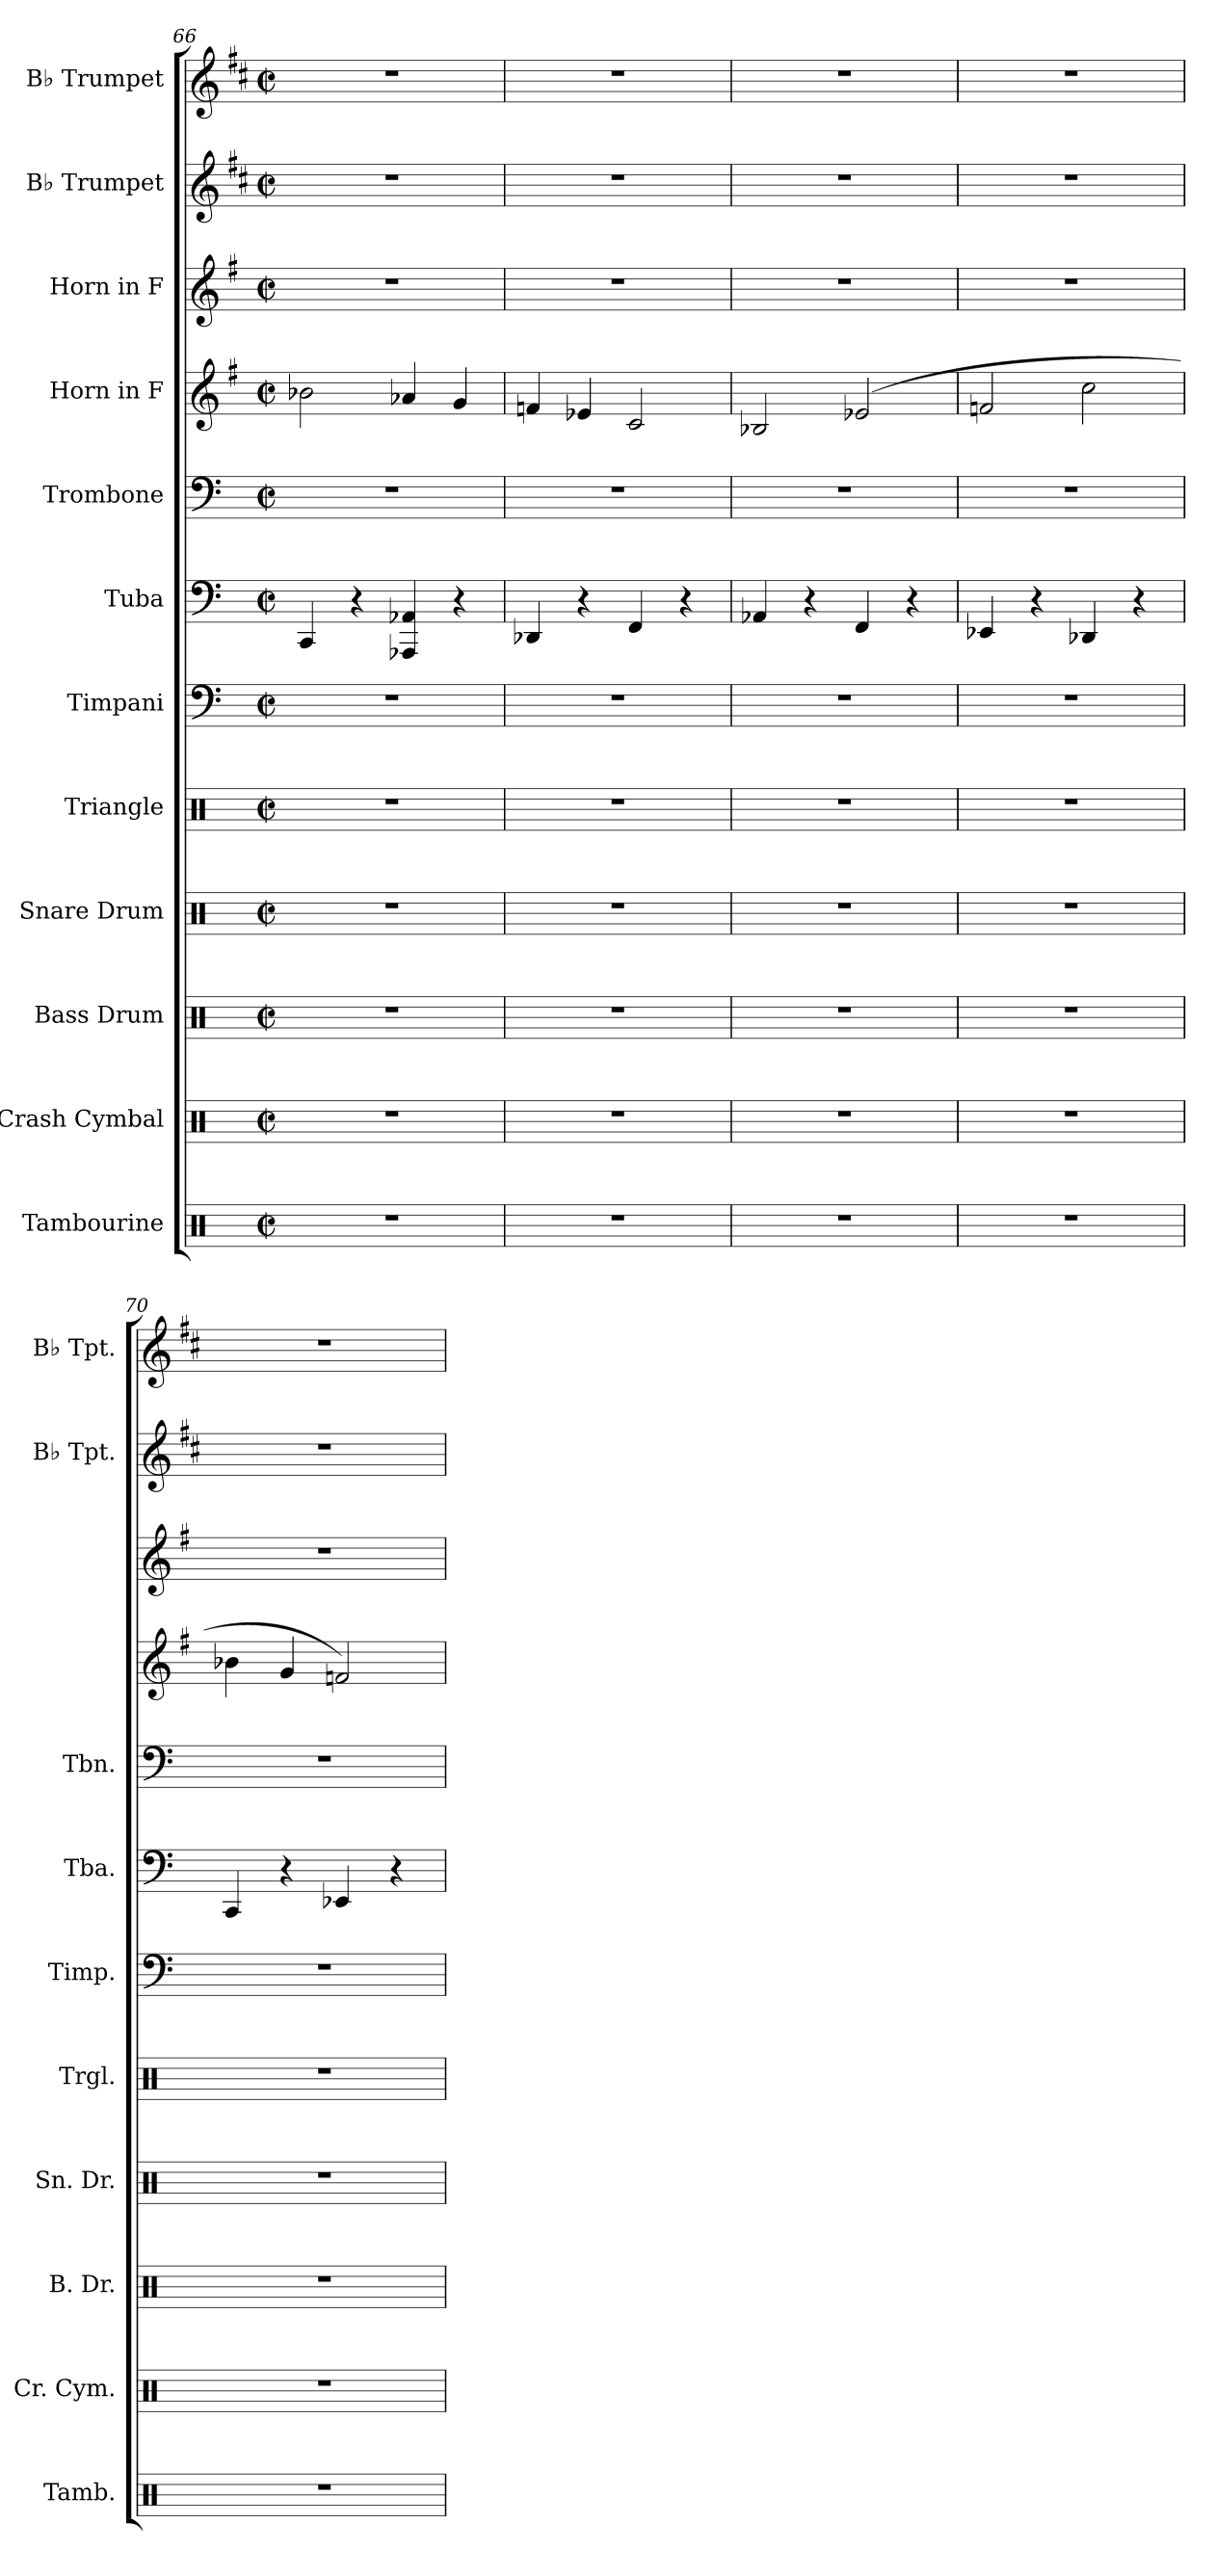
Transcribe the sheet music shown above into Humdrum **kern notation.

**kern	**kern	**kern	**kern	**kern	**kern	**kern	**kern	**kern	**kern	**kern	**kern
*part12	*part11	*part10	*part9	*part8	*part7	*part6	*part5	*part4	*part3	*part2	*part1
*staff12	*staff11	*staff10	*staff9	*staff8	*staff7	*staff6	*staff5	*staff4	*staff3	*staff2	*staff1
*I"Tambourine	*I"Crash Cymbal	*I"Bass Drum	*I"Snare Drum	*I"Triangle	*I"Timpani	*I"Tuba	*I"Trombone	*I"Horn in F	*I"Horn in F	*I"B♭ Trumpet	*I"B♭ Trumpet
*I'Tamb.	*I'Cr. Cym.	*I'B. Dr.	*I'Sn. Dr.	*I'Trgl.	*I'Timp.	*I'Tba.	*I'Tbn.	*	*	*I'B♭ Tpt.	*I'B♭ Tpt.
*clefX	*clefX	*clefX	*clefX	*clefX	*clefF4	*clefF4	*clefF4	*clefG2	*clefG2	*clefG2	*clefG2
*	*	*	*	*	*	*	*	*ITrd4c7	*ITrd4c7	*ITrd1c2	*ITrd1c2
*k[]	*k[]	*k[]	*k[]	*k[]	*k[]	*k[]	*k[]	*k[]	*k[]	*k[]	*k[]
*M2/2	*M2/2	*M2/2	*M2/2	*M2/2	*M2/2	*M2/2	*M2/2	*M2/2	*M2/2	*M2/2	*M2/2
*met(c|)	*met(c|)	*met(c|)	*met(c|)	*met(c|)	*met(c|)	*met(c|)	*met(c|)	*met(c|)	*met(c|)	*met(c|)	*met(c|)
=66	=66	=66	=66	=66	=66	=66	=66	=66	=66	=66	=66
1r	1r	1r	1r	1r	1r	4CC/	1r	2e-X\	1r	1r	1r
.	.	.	.	.	.	4r	.	.	.	.	.
.	.	.	.	.	.	4AAA-X/ 4AA-X/	.	4d-X/	.	.	.
.	.	.	.	.	.	4r	.	4c/	.	.	.
=67	=67	=67	=67	=67	=67	=67	=67	=67	=67	=67	=67
1r	1r	1r	1r	1r	1r	4DD-X/	1r	4B-X/	1r	1r	1r
.	.	.	.	.	.	4r	.	4A-X/	.	.	.
.	.	.	.	.	.	4FF/	.	2F/	.	.	.
.	.	.	.	.	.	4r	.	.	.	.	.
!!LO:PB:g=z
=68	=68	=68	=68	=68	=68	=68	=68	=68	=68	=68	=68
1r	1r	1r	1r	1r	1r	4AA-X/	1r	2E-X/	1r	1r	1r
.	.	.	.	.	.	4r	.	.	.	.	.
.	.	.	.	.	.	4FF/	.	(2A-X/	.	.	.
.	.	.	.	.	.	4r	.	.	.	.	.
=69	=69	=69	=69	=69	=69	=69	=69	=69	=69	=69	=69
1r	1r	1r	1r	1r	1r	4EE-X/	1r	2B-X/	1r	1r	1r
.	.	.	.	.	.	4r	.	.	.	.	.
.	.	.	.	.	.	4DD-X/	.	2f\	.	.	.
.	.	.	.	.	.	4r	.	.	.	.	.
=70	=70	=70	=70	=70	=70	=70	=70	=70	=70	=70	=70
1r	1r	1r	1r	1r	1r	4CC/	1r	4e-X\	1r	1r	1r
.	.	.	.	.	.	4r	.	4c/	.	.	.
.	.	.	.	.	.	4EE-X/	.	2B-X/)	.	.	.
.	.	.	.	.	.	4r	.	.	.	.	.
=	=	=	=	=	=	=	=	=	=	=	=
*-	*-	*-	*-	*-	*-	*-	*-	*-	*-	*-	*-
